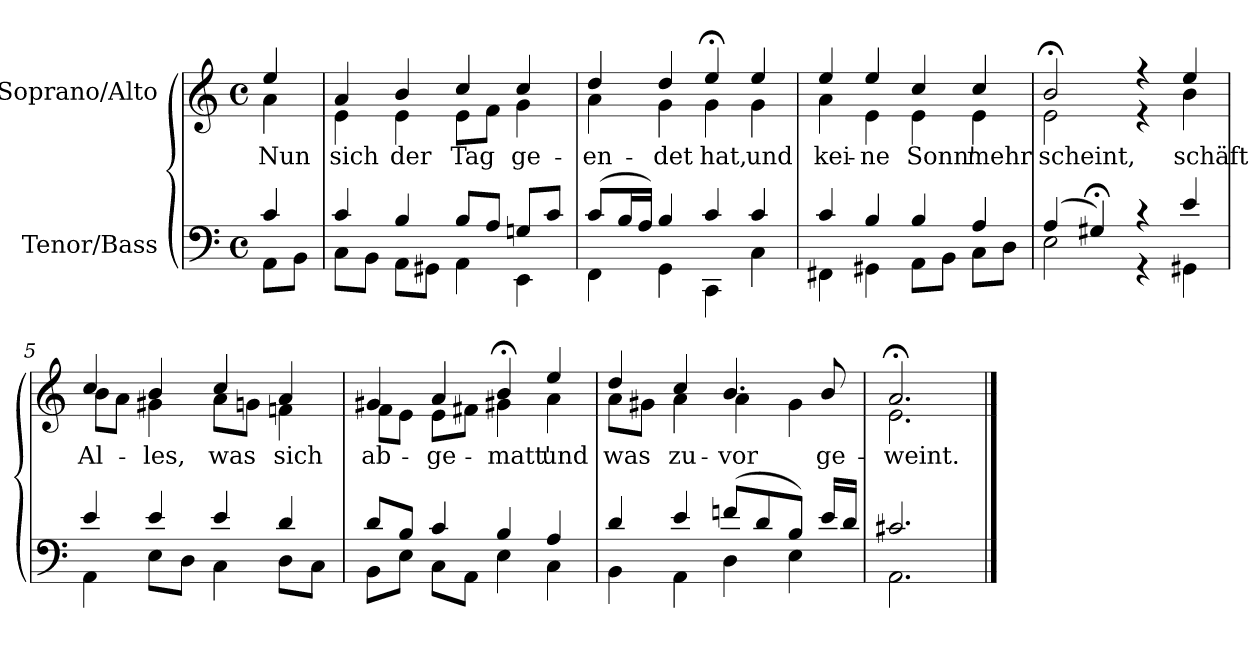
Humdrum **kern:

**kern	**kern	**text
*part2	*part1	*part1
*staff2	*staff1	*staff1
*I"Tenor/Bass	*I"Soprano/Alto	*
*clefF4	*clefG2	*
*k[]	*k[]	*
*M4/4	*M4/4	*
*met(c)	*met(c)	*
=	=	=
*^	*	*
!	!	!	!LO:LY:b
*	*	*^	*
4c/	8AA\L	4ee/	4a\	Nun
.	8BB\J	.	.	.
=1	=1	=1	=1	=1
!	!	!	!	!LO:LY:b
4c/	8C\L	4a/	4e\	sich
.	8BB\J	.	.	.
!	!	!	!	!LO:LY:b
4B/	8AA\L	4b/	4e\	der
.	8GG#X\J	.	.	.
!	!	!	!	!LO:LY:b
8B/L	4AA\	4cc/	8e\L	Tag
8A/J	.	.	8f\J	.
!	!	!	!	!LO:LY:b
8Gn/L	4EE\	4cc/	4g\	ge-
8c/J	.	.	.	.
=2	=2	=2	=2	=2
!	!	!	!	!LO:LY:b
(8c/L	4FF\	4dd/	4a\	en-
16B/L	.	.	.	.
16A/JJ)	.	.	.	.
!	!	!	!	!LO:LY:b
4B/	4GG\	4dd/	4g\	-det
!	!	!	!	!LO:LY:b
4c/	4CC\	4ee;</	4g\	hat,
!	!	!	!	!LO:LY:b
4c/	4C\	4ee/	4g\	und
=3	=3	=3	=3	=3
!	!	!	!	!LO:LY:b
4c/	4FF#X\	4ee/	4a\	kei-
!	!	!	!	!LO:LY:b
4B/	4GG#X\	4ee/	4e\	-ne
!	!	!	!	!LO:LY:b
4B/	8AA\L	4cc/	4e\	Sonn'
.	8BB\J	.	.	.
!	!	!	!	!LO:LY:b
4A/	8C\L	4cc/	4e\	mehr
.	8D\J	.	.	.
=4	=4	=4	=4	=4
!	!	!	!	!LO:LY:b
(4A/	2E\	2b;</	2e\	scheint,
4G#X;</)	.	.	.	.
4r	4r	4r	4r	.
!	!	!	!	!LO:LY:b
4e/	4GG#X\	4ee/	4b\	schäft
!!LO:LB:g=z	!!
=5	=5	=5	=5	=5
!	!	!	!	!LO:LY:b
4e/	4AA\	4cc/	8b\L	Al-
.	.	.	8a\J	.
!	!	!	!	!LO:LY:b
4e/	8E\L	4b/	4g#X\	-les,
.	8D\J	.	.	.
!	!	!	!	!LO:LY:b
4e/	4C\	4cc/	8a\L	was
.	.	.	8gn\J	.
!	!	!	!	!LO:LY:b
4d/	8D\L	4a/	4fn\	sich
.	8C\J	.	.	.
=6	=6	=6	=6	=6
!	!	!	!	!LO:LY:b
8d/L	8BB\L	4g#X/	8f\L	ab-
8B/J	8E\J	.	8e\J	.
!	!	!	!	!LO:LY:b
4c/	8C\L	4a/	8e\L	-ge-
.	8AA\J	.	8f#X\J	.
!	!	!	!	!LO:LY:b
4B/	4E\	4b;</	4g#X\	-matt'
!	!	!	!	!LO:LY:b
4A/	4C\	4ee/	4a\	und
=7	=7	=7	=7	=7
!	!	!	!	!LO:LY:b
4d/	4BB\	4dd/	8a\L	was
.	.	.	8g#X\J	.
!	!	!	!	!LO:LY:b
4e/	4AA\	4cc/	4a\	zu-
!	!	!	!	!LO:LY:b
(8fn/L	4D\	4.b/	4a\	-vor
8d/	.	.	.	.
8B/J)	4E\	.	4g#\	.
!	!	!	!	!LO:LY:b
16e/LL	.	8b/	.	ge-
16d/JJ	.	.	.	.
=8	=8	=8	=8	=8
!	!	!	!	!LO:LY:b
2.c#X/	2.AA\	2.a;</	2.e\	-weint.
*v	*v	*	*	*
*	*v	*v	*
==	==	==
*-	*-	*-
